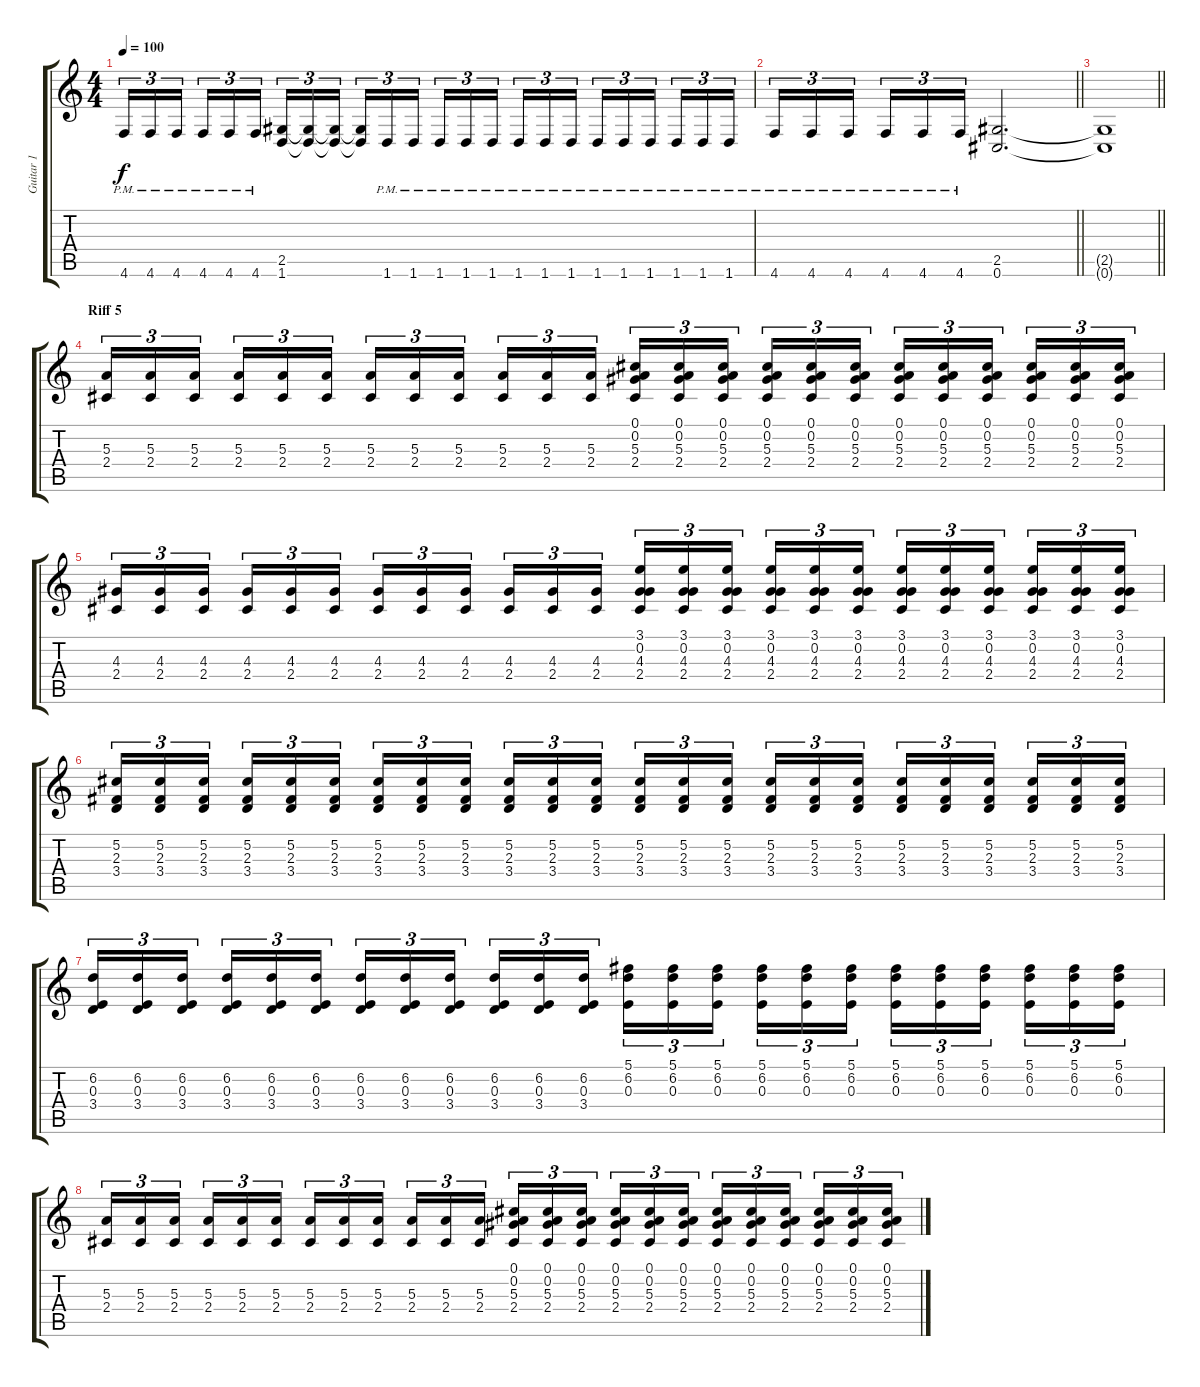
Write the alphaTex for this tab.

\track ("Guitar 1" "Guitar 1") {instrument distortionguitar}
\staff {score tabs}
\tuning (Db4 Ab3 E3 B2 Gb2 Db2) {hide}
\ts (4 4)
\tempo 100
\clef g2
\ks c
4.6{pm}.16{tu (3 2) dy f} 4.6{pm}.16{tu (3 2)} 4.6{pm}.16{tu (3 2) beam splitsecondary} 4.6{pm}.16{tu (3 2)} 4.6{pm}.16{tu (3 2)} 4.6{pm}.16{tu (3 2)} (2.5 1.6).16{tu (3 2)} (2.5{t} 1.6{t}).16{tu (3 2)} (2.5{t} 1.6{t}).16{tu (3 2) beam splitsecondary} (2.5{t} 1.6{t}).16{tu (3 2)} 1.6{pm}.16{tu (3 2)} 1.6{pm}.16{tu (3 2)} 1.6{pm}.16{tu (3 2)} 1.6{pm}.16{tu (3 2)} 1.6{pm}.16{tu (3 2) beam splitsecondary} 1.6{pm}.16{tu (3 2)} 1.6{pm}.16{tu (3 2)} 1.6{pm}.16{tu (3 2)} 1.6{pm}.16{tu (3 2)} 1.6{pm}.16{tu (3 2)} 1.6{pm}.16{tu (3 2) beam splitsecondary} 1.6{pm}.16{tu (3 2)} 1.6{pm}.16{tu (3 2)} 1.6{pm}.16{tu (3 2)} |
\barLineRight lightlight
4.6{pm}.16{tu (3 2)} 4.6{pm}.16{tu (3 2)} 4.6{pm}.16{tu (3 2) beam splitsecondary} 4.6{pm}.16{tu (3 2)} 4.6{pm}.16{tu (3 2)} 4.6{pm}.16{tu (3 2)} (2.5 0.6).2{d} |
\barLineRight lightlight
(2.5{t} 0.6{t}).1 |
\section ("" "Riff 5")
(5.3 2.4).16{tu (3 2)} (5.3 2.4).16{tu (3 2)} (5.3 2.4).16{tu (3 2) beam splitsecondary} (5.3 2.4).16{tu (3 2)} (5.3 2.4).16{tu (3 2)} (5.3 2.4).16{tu (3 2)} (5.3 2.4).16{tu (3 2)} (5.3 2.4).16{tu (3 2)} (5.3 2.4).16{tu (3 2) beam splitsecondary} (5.3 2.4).16{tu (3 2)} (5.3 2.4).16{tu (3 2)} (5.3 2.4).16{tu (3 2)} (0.1 0.2 5.3 2.4).16{tu (3 2)} (0.1 0.2 5.3 2.4).16{tu (3 2)} (0.1 0.2 5.3 2.4).16{tu (3 2) beam splitsecondary} (0.1 0.2 5.3 2.4).16{tu (3 2)} (0.1 0.2 5.3 2.4).16{tu (3 2)} (0.1 0.2 5.3 2.4).16{tu (3 2)} (0.1 0.2 5.3 2.4).16{tu (3 2)} (0.1 0.2 5.3 2.4).16{tu (3 2)} (0.1 0.2 5.3 2.4).16{tu (3 2) beam splitsecondary} (0.1 0.2 5.3 2.4).16{tu (3 2)} (0.1 0.2 5.3 2.4).16{tu (3 2)} (0.1 0.2 5.3 2.4).16{tu (3 2)} |
(4.3 2.4).16{tu (3 2)} (4.3 2.4).16{tu (3 2)} (4.3 2.4).16{tu (3 2) beam splitsecondary} (4.3 2.4).16{tu (3 2)} (4.3 2.4).16{tu (3 2)} (4.3 2.4).16{tu (3 2)} (4.3 2.4).16{tu (3 2)} (4.3 2.4).16{tu (3 2)} (4.3 2.4).16{tu (3 2) beam splitsecondary} (4.3 2.4).16{tu (3 2)} (4.3 2.4).16{tu (3 2)} (4.3 2.4).16{tu (3 2)} (3.1 0.2 4.3 2.4).16{tu (3 2)} (3.1 0.2 4.3 2.4).16{tu (3 2)} (3.1 0.2 4.3 2.4).16{tu (3 2) beam splitsecondary} (3.1 0.2 4.3 2.4).16{tu (3 2)} (3.1 0.2 4.3 2.4).16{tu (3 2)} (3.1 0.2 4.3 2.4).16{tu (3 2)} (3.1 0.2 4.3 2.4).16{tu (3 2)} (3.1 0.2 4.3 2.4).16{tu (3 2)} (3.1 0.2 4.3 2.4).16{tu (3 2) beam splitsecondary} (3.1 0.2 4.3 2.4).16{tu (3 2)} (3.1 0.2 4.3 2.4).16{tu (3 2)} (3.1 0.2 4.3 2.4).16{tu (3 2)} |
(5.2 2.3 3.4).16{tu (3 2)} (5.2 2.3 3.4).16{tu (3 2)} (5.2 2.3 3.4).16{tu (3 2) beam splitsecondary} (5.2 2.3 3.4).16{tu (3 2)} (5.2 2.3 3.4).16{tu (3 2)} (5.2 2.3 3.4).16{tu (3 2)} (5.2 2.3 3.4).16{tu (3 2)} (5.2 2.3 3.4).16{tu (3 2)} (5.2 2.3 3.4).16{tu (3 2) beam splitsecondary} (5.2 2.3 3.4).16{tu (3 2)} (5.2 2.3 3.4).16{tu (3 2)} (5.2 2.3 3.4).16{tu (3 2)} (5.2 2.3 3.4).16{tu (3 2)} (5.2 2.3 3.4).16{tu (3 2)} (5.2 2.3 3.4).16{tu (3 2) beam splitsecondary} (5.2 2.3 3.4).16{tu (3 2)} (5.2 2.3 3.4).16{tu (3 2)} (5.2 2.3 3.4).16{tu (3 2)} (5.2 2.3 3.4).16{tu (3 2)} (5.2 2.3 3.4).16{tu (3 2)} (5.2 2.3 3.4).16{tu (3 2) beam splitsecondary} (5.2 2.3 3.4).16{tu (3 2)} (5.2 2.3 3.4).16{tu (3 2)} (5.2 2.3 3.4).16{tu (3 2)} |
(6.2 0.3 3.4).16{tu (3 2)} (6.2 0.3 3.4).16{tu (3 2)} (6.2 0.3 3.4).16{tu (3 2) beam splitsecondary} (6.2 0.3 3.4).16{tu (3 2)} (6.2 0.3 3.4).16{tu (3 2)} (6.2 0.3 3.4).16{tu (3 2)} (6.2 0.3 3.4).16{tu (3 2)} (6.2 0.3 3.4).16{tu (3 2)} (6.2 0.3 3.4).16{tu (3 2) beam splitsecondary} (6.2 0.3 3.4).16{tu (3 2)} (6.2 0.3 3.4).16{tu (3 2)} (6.2 0.3 3.4).16{tu (3 2)} (5.1 6.2 0.3).16{tu (3 2)} (5.1 6.2 0.3).16{tu (3 2)} (5.1 6.2 0.3).16{tu (3 2) beam splitsecondary} (5.1 6.2 0.3).16{tu (3 2)} (5.1 6.2 0.3).16{tu (3 2)} (5.1 6.2 0.3).16{tu (3 2)} (5.1 6.2 0.3).16{tu (3 2)} (5.1 6.2 0.3).16{tu (3 2)} (5.1 6.2 0.3).16{tu (3 2) beam splitsecondary} (5.1 6.2 0.3).16{tu (3 2)} (5.1 6.2 0.3).16{tu (3 2)} (5.1 6.2 0.3).16{tu (3 2)} |
(5.3 2.4).16{tu (3 2)} (5.3 2.4).16{tu (3 2)} (5.3 2.4).16{tu (3 2) beam splitsecondary} (5.3 2.4).16{tu (3 2)} (5.3 2.4).16{tu (3 2)} (5.3 2.4).16{tu (3 2)} (5.3 2.4).16{tu (3 2)} (5.3 2.4).16{tu (3 2)} (5.3 2.4).16{tu (3 2) beam splitsecondary} (5.3 2.4).16{tu (3 2)} (5.3 2.4).16{tu (3 2)} (5.3 2.4).16{tu (3 2)} (0.1 0.2 5.3 2.4).16{tu (3 2)} (0.1 0.2 5.3 2.4).16{tu (3 2)} (0.1 0.2 5.3 2.4).16{tu (3 2) beam splitsecondary} (0.1 0.2 5.3 2.4).16{tu (3 2)} (0.1 0.2 5.3 2.4).16{tu (3 2)} (0.1 0.2 5.3 2.4).16{tu (3 2)} (0.1 0.2 5.3 2.4).16{tu (3 2)} (0.1 0.2 5.3 2.4).16{tu (3 2)} (0.1 0.2 5.3 2.4).16{tu (3 2) beam splitsecondary} (0.1 0.2 5.3 2.4).16{tu (3 2)} (0.1 0.2 5.3 2.4).16{tu (3 2)} (0.1 0.2 5.3 2.4).16{tu (3 2)}
